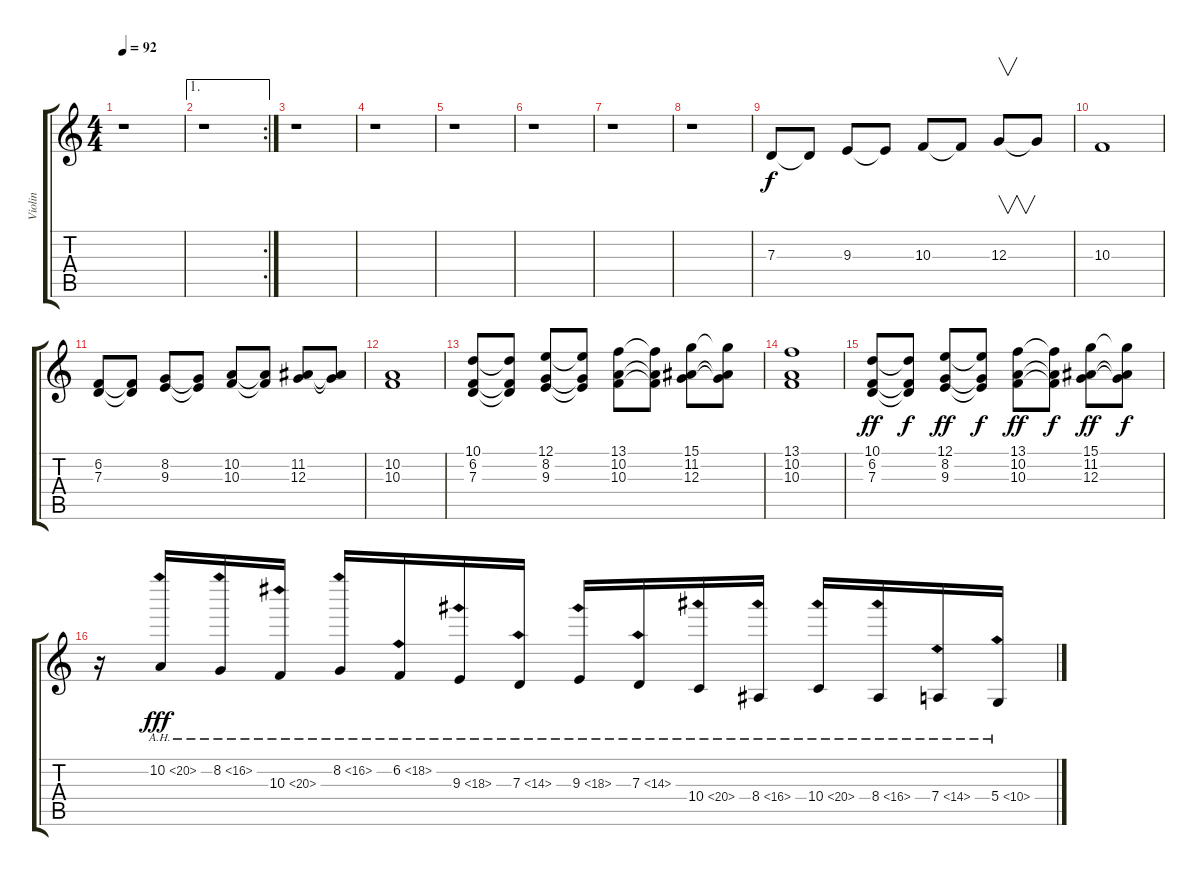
\track ("Violin" "Violin") {instrument violin}
\staff {score tabs}
\tuning (E4 B3 G3 D3 A2 E2) {hide}
\ts (4 4)
\tempo 92
\clef g2
\ks c
r.1{dy f} |
\ae 1
\rc 2
r.1 |
r.1 |
r.1 |
r.1 |
r.1 |
r.1 |
r.1 |
7.3.8 7.3{t}.8 9.3.8 9.3{t}.8 10.3.8 10.3{t}.8 12.3.8{v} 12.3{t}.8 |
10.3.1 |
(6.2 7.3).8 (6.2{t} 7.3{t}).8 (8.2 9.3).8 (8.2{t} 9.3{t}).8 (10.2 10.3).8 (10.2{t} 10.3{t}).8 (11.2 12.3).8 (11.2{t} 12.3{t}).8 |
(10.2 10.3).1 |
(10.1 6.2 7.3).8 (10.1{t} 6.2{t} 7.3{t}).8 (12.1 8.2 9.3).8 (12.1{t} 8.2{t} 9.3{t}).8 (13.1 10.2 10.3).8 (13.1{t} 10.2{t} 10.3{t}).8 (15.1 11.2 12.3).8 (15.1{t} 11.2{t} 12.3{t}).8 |
(13.1 10.2 10.3).1 |
(10.1 6.2 7.3).8{dy ff} (10.1{t} 6.2{t} 7.3{t}).8{dy f} (12.1 8.2 9.3).8{dy ff} (12.1{t} 8.2{t} 9.3{t}).8{dy f} (13.1 10.2 10.3).8{dy ff} (13.1{t} 10.2{t} 10.3{t}).8{dy f} (15.1 11.2 12.3).8{dy ff} (15.1{t} 11.2{t} 12.3{t}).8{dy f} |
r.16 10.2{ah 10}.16{dy fff} 8.2{ah 8}.16 10.3{ah 10}.16 8.2{ah 8}.16 6.2{ah 12}.16 9.3{ah 9}.16 7.3{ah 7}.16 9.3{ah 9}.16 7.3{ah 7}.16 10.4{ah 10}.16 8.4{ah 8}.16 10.4{ah 10}.16 8.4{ah 8}.16 7.4{ah 7}.16 5.4{ah 5}.16
